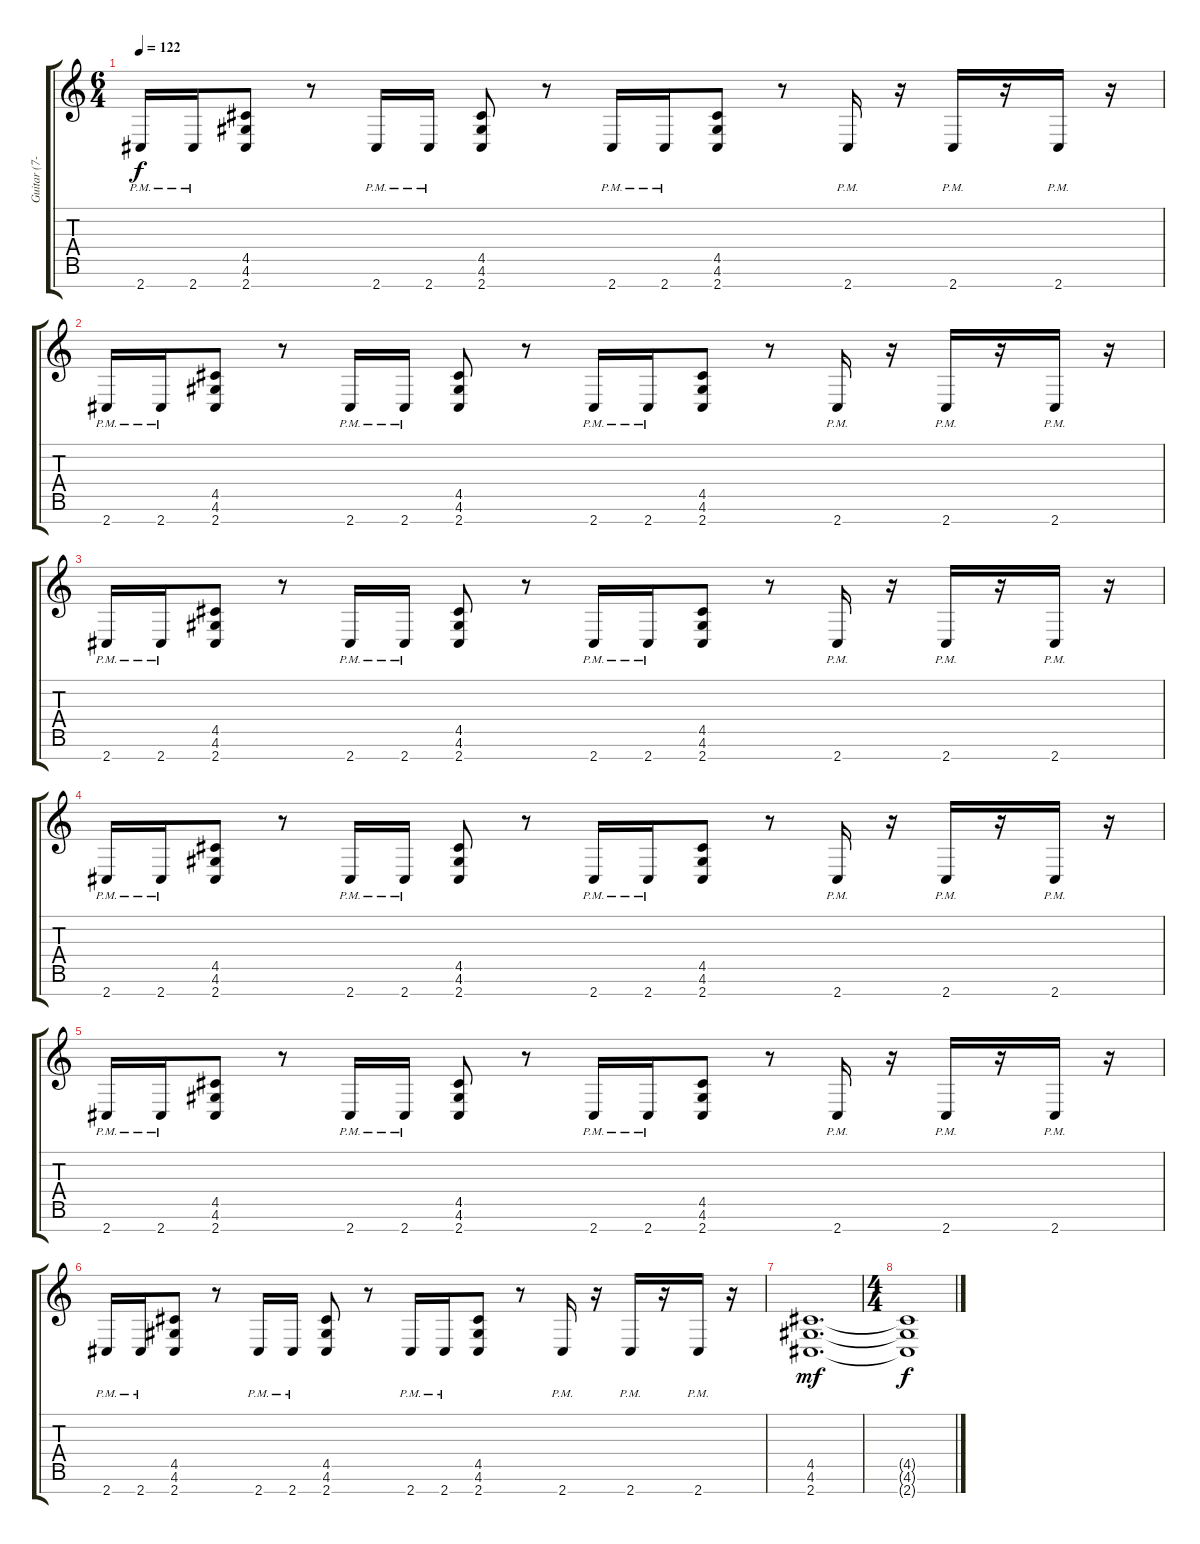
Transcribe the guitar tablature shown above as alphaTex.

\track ("Guitar (7-string)" "Guitar (7-") {instrument distortionguitar}
\staff {score tabs}
\tuning (E4 B3 G3 D3 A2 E2 B1) {hide}
\ts (6 4)
\tempo 122
\clef g2
\ks c
2.7{pm}.16{dy f} 2.7{pm}.16 (4.5 4.6 2.7).8 r.8 2.7{pm}.16 2.7{pm}.16 (4.5 4.6 2.7).8 r.8 2.7{pm}.16 2.7{pm}.16 (4.5 4.6 2.7).8 r.8 2.7{pm}.16 r.16 2.7{pm}.16 r.16 2.7{pm}.16 r.16 |
2.7{pm}.16 2.7{pm}.16 (4.5 4.6 2.7).8 r.8 2.7{pm}.16 2.7{pm}.16 (4.5 4.6 2.7).8 r.8 2.7{pm}.16 2.7{pm}.16 (4.5 4.6 2.7).8 r.8 2.7{pm}.16 r.16 2.7{pm}.16 r.16 2.7{pm}.16 r.16 |
2.7{pm}.16 2.7{pm}.16 (4.5 4.6 2.7).8 r.8 2.7{pm}.16 2.7{pm}.16 (4.5 4.6 2.7).8 r.8 2.7{pm}.16 2.7{pm}.16 (4.5 4.6 2.7).8 r.8 2.7{pm}.16 r.16 2.7{pm}.16 r.16 2.7{pm}.16 r.16 |
2.7{pm}.16 2.7{pm}.16 (4.5 4.6 2.7).8 r.8 2.7{pm}.16 2.7{pm}.16 (4.5 4.6 2.7).8 r.8 2.7{pm}.16 2.7{pm}.16 (4.5 4.6 2.7).8 r.8 2.7{pm}.16 r.16 2.7{pm}.16 r.16 2.7{pm}.16 r.16 |
2.7{pm}.16 2.7{pm}.16 (4.5 4.6 2.7).8 r.8 2.7{pm}.16 2.7{pm}.16 (4.5 4.6 2.7).8 r.8 2.7{pm}.16 2.7{pm}.16 (4.5 4.6 2.7).8 r.8 2.7{pm}.16 r.16 2.7{pm}.16 r.16 2.7{pm}.16 r.16 |
2.7{pm}.16 2.7{pm}.16 (4.5 4.6 2.7).8 r.8 2.7{pm}.16 2.7{pm}.16 (4.5 4.6 2.7).8 r.8 2.7{pm}.16 2.7{pm}.16 (4.5 4.6 2.7).8 r.8 2.7{pm}.16 r.16 2.7{pm}.16 r.16 2.7{pm}.16 r.16 |
(4.5 4.6 2.7).1{d dy mf} |
\ts (4 4)
(4.5{t} 4.6{t} 2.7{t}).1{dy f}
